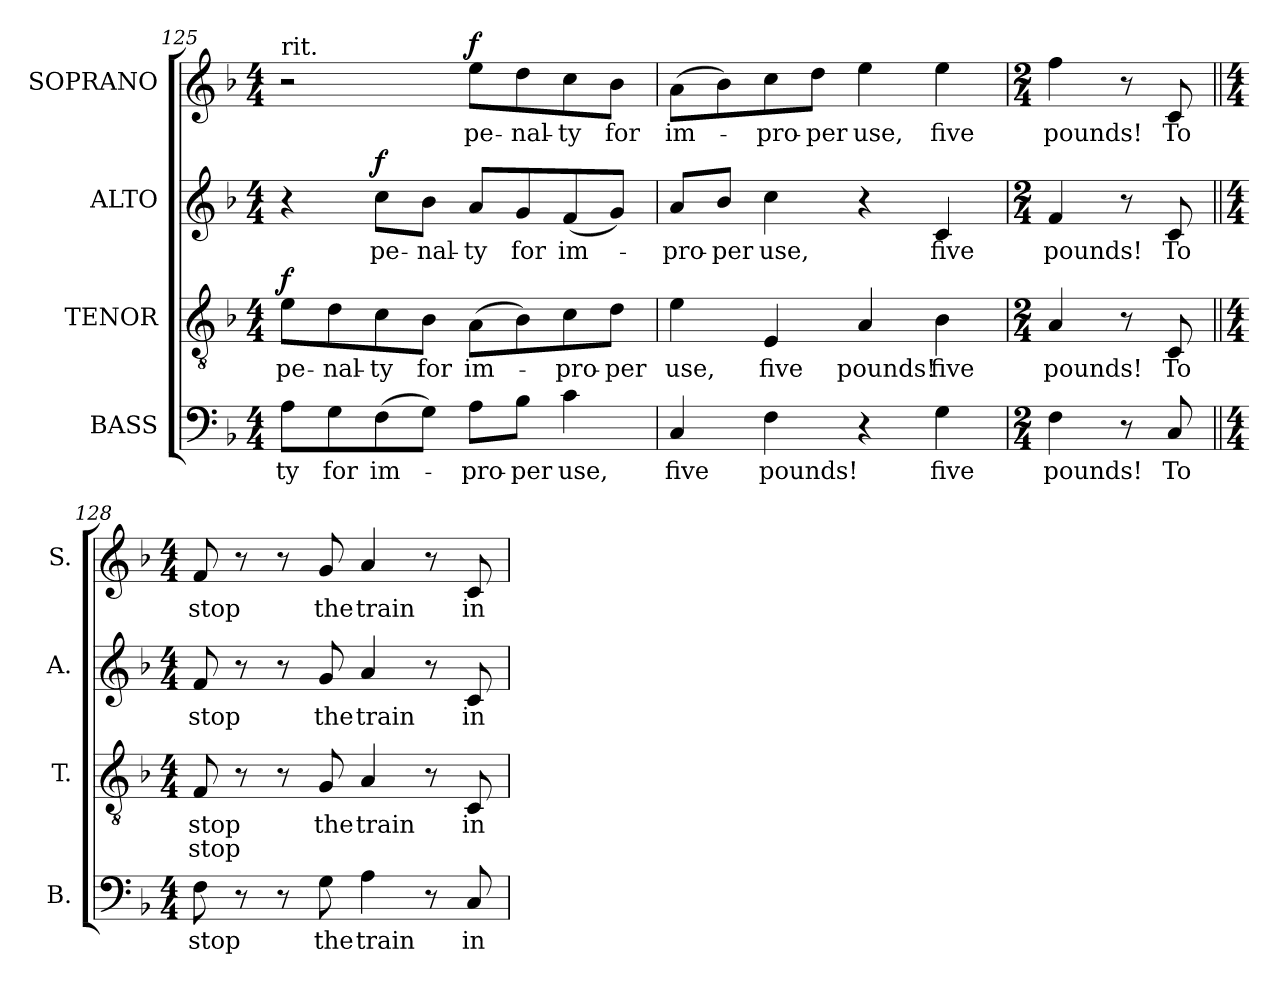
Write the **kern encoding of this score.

**kern	**text	**kern	**text	**text	**dynam	**kern	**text	**dynam	**kern	**text	**dynam
*part4	*part4	*part3	*part3	*part3	*part3	*part2	*part2	*part2	*part1	*part1	*part1
*staff4	*staff4	*staff3	*staff3	*staff3	*staff3	*staff2	*staff2	*staff2	*staff1	*staff1	*staff1
*I"BASS	*	*I"TENOR	*	*	*	*I"ALTO	*	*	*I"SOPRANO	*	*
*I'B.	*	*I'T.	*	*	*	*I'A.	*	*	*I'S.	*	*
!!LO:PB:g=z
*clefF4	*	*clefGv2	*	*	*	*clefG2	*	*	*clefG2	*	*
*	*	*ITrd7c12	*	*	*	*	*	*	*	*	*
*k[b-]	*	*k[b-]	*	*	*	*k[b-]	*	*	*k[b-]	*	*
*F:	*	*F:	*	*	*	*F:	*	*	*F:	*	*
*M4/4	*	*M4/4	*	*	*	*M4/4	*	*	*M4/4	*	*
=125	=125	=125	=125	=125	=125	=125	=125	=125	=125	=125	=125
!	!LO:LY:b:color=#000000	!	!	!	!	!	!	!	!	!	!
!	!	!	!	!	!	!	!	!	!LO:TX:t=rit.	!	!
!	!	!	!LO:LY:b:color=#000000	!	!	!	!	!	!	!	!
8Ai\L	-ty	8Ei\L	pe-	.	f	4r	.	.	2r	.	.
!	!LO:LY:b:color=#000000	!	!	!	!	!	!	!	!	!	!
!	!	!	!LO:LY:b:color=#000000	!	!	!	!	!	!	!	!
8Gi\	for	8Di\	-nal-	.	.	.	.	.	.	.	.
!	!LO:LY:b:color=#000000	!	!	!	!	!	!	!	!	!	!
!	!	!	!LO:LY:b:color=#000000	!	!	!	!	!	!	!	!
!	!	!	!	!	!	!	!LO:LY:b:color=#000000	!	!	!	!
(8Fi\	im-	8Ci\	-ty	.	.	8cci\L	pe-	f	.	.	.
!	!	!	!LO:LY:b:color=#000000	!	!	!	!	!	!	!	!
!	!	!	!	!	!	!	!LO:LY:b:color=#000000	!	!	!	!
8Gi\J)	.	8BB-i\J	for	.	.	8b-i\J	-nal-	.	.	.	.
!	!LO:LY:b:color=#000000	!	!	!	!	!	!	!	!	!	!
!	!	!	!LO:LY:b:color=#000000	!	!	!	!	!	!	!	!
!	!	!	!	!	!	!	!LO:LY:b:color=#000000	!	!	!	!
!	!	!	!	!	!	!	!	!	!	!LO:LY:b:color=#000000	!
8Ai\L	-pro-	(8AAi\L	im-	.	.	8ai/L	-ty	.	8eei\L	pe-	f
!	!LO:LY:b:color=#000000	!	!	!	!	!	!	!	!	!	!
!	!	!	!	!	!	!	!LO:LY:b:color=#000000	!	!	!	!
!	!	!	!	!	!	!	!	!	!	!LO:LY:b:color=#000000	!
8B-i\J	-per	8BB-i\)	.	.	.	8gi/	for	.	8ddi\	-nal-	.
!	!LO:LY:b:color=#000000	!	!	!	!	!	!	!	!	!	!
!	!	!	!LO:LY:b:color=#000000	!	!	!	!	!	!	!	!
!	!	!	!	!	!	!	!LO:LY:b:color=#000000	!	!	!	!
!	!	!	!	!	!	!	!	!	!	!LO:LY:b:color=#000000	!
4ci\	use,	8Ci\	-pro-	.	.	(8fi/	im-	.	8cci\	-ty	.
!	!	!	!LO:LY:b:color=#000000	!	!	!	!	!	!	!	!
!	!	!	!	!	!	!	!	!	!	!LO:LY:b:color=#000000	!
.	.	8Di\J	-per	.	.	8gi/J)	.	.	8b-i\J	for	.
=126	=126	=126	=126	=126	=126	=126	=126	=126	=126	=126	=126
!	!LO:LY:b:color=#000000	!	!	!	!	!	!	!	!	!	!
!	!	!	!LO:LY:b:color=#000000	!	!	!	!	!	!	!	!
!	!	!	!	!	!	!	!LO:LY:b:color=#000000	!	!	!	!
!	!	!	!	!	!	!	!	!	!	!LO:LY:b:color=#000000	!
4Ci/	five	4Ei\	use,	.	.	8ai/L	-pro-	.	(8ai\L	im-	.
!	!	!	!	!	!	!	!LO:LY:b:color=#000000	!	!	!	!
.	.	.	.	.	.	8b-i/J	-per	.	8b-i\)	.	.
!	!LO:LY:b:color=#000000	!	!	!	!	!	!	!	!	!	!
!	!	!	!LO:LY:b:color=#000000	!	!	!	!	!	!	!	!
!	!	!	!	!	!	!	!LO:LY:b:color=#000000	!	!	!	!
!	!	!	!	!	!	!	!	!	!	!LO:LY:b:color=#000000	!
4Fi\	pounds!	4EEi/	five	.	.	4cci\	use,	.	8cci\	-pro-	.
!	!	!	!	!	!	!	!	!	!	!LO:LY:b:color=#000000	!
.	.	.	.	.	.	.	.	.	8ddi\J	-per	.
!	!	!	!LO:LY:b:color=#000000	!	!	!	!	!	!	!	!
!	!	!	!	!	!	!	!	!	!	!LO:LY:b:color=#000000	!
4r	.	4AAi/	pounds!	.	.	4r	.	.	4eei\	use,	.
!	!LO:LY:b:color=#000000	!	!	!	!	!	!	!	!	!	!
!	!	!	!LO:LY:b:color=#000000	!	!	!	!	!	!	!	!
!	!	!	!	!	!	!	!LO:LY:b:color=#000000	!	!	!	!
!	!	!	!	!	!	!	!	!	!	!LO:LY:b:color=#000000	!
4Gi\	five	4BB-i\	five	.	.	4ci/	five	.	4eei\	five	.
=127	=127	=127	=127	=127	=127	=127	=127	=127	=127	=127	=127
*M2/4	*	*M2/4	*	*	*	*M2/4	*	*	*M2/4	*	*
!	!LO:LY:b:color=#000000	!	!	!	!	!	!	!	!	!	!
!	!	!	!LO:LY:b:color=#000000	!	!	!	!	!	!	!	!
!	!	!	!	!	!	!	!LO:LY:b:color=#000000	!	!	!	!
!	!	!	!	!	!	!	!	!	!	!LO:LY:b:color=#000000	!
4Fi\	pounds!	4AAi/	pounds!	.	.	4fi/	pounds!	.	4ffi\	pounds!	.
8r	.	8r	.	.	.	8r	.	.	8r	.	.
!	!LO:LY:b:color=#000000	!	!	!	!	!	!	!	!	!	!
!	!	!	!LO:LY:b:color=#000000	!	!	!	!	!	!	!	!
!	!	!	!	!	!	!	!LO:LY:b:color=#000000	!	!	!	!
!	!	!	!	!	!	!	!	!	!	!LO:LY:b:color=#000000	!
8Ci/	To	8CCi/	To	.	.	8ci/	To	.	8ci/	To	.
=128||	=128||	=128||	=128||	=128||	=128||	=128||	=128||	=128||	=128||	=128||	=128||
!!LO:REH:place=s1:B:color=#000000:enc=box:fs=17.1407:t=I
*M4/4	*	*M4/4	*	*	*	*M4/4	*	*	*M4/4	*	*
!	!LO:LY:b:color=#000000	!	!	!	!	!	!	!	!	!	!
!	!	!	!LO:LY:b:color=#000000	!LO:LY:b:color=#000000	!	!	!	!	!	!	!
!	!	!	!	!	!	!	!LO:LY:b:color=#000000	!	!	!	!
*	*	*	*	*	*	*	*	*	*MM80	*	*
!	!	!	!	!	!	!	!	!	!	!LO:LY:b:color=#000000	!
8Fi\	stop	8FFi/	stop	stop	.	8fi/	stop	.	8fi/	stop	.
8r	.	8r	.	.	.	8r	.	.	8r	.	.
8r	.	8r	.	.	.	8r	.	.	8r	.	.
!	!LO:LY:b:color=#000000	!	!	!	!	!	!	!	!	!	!
!	!	!	!LO:LY:b:color=#000000	!	!	!	!	!	!	!	!
!	!	!	!	!	!	!	!LO:LY:b:color=#000000	!	!	!	!
!	!	!	!	!	!	!	!	!	!	!LO:LY:b:color=#000000	!
8Gi\	the	8GGi/	the	.	.	8gi/	the	.	8gi/	the	.
!	!LO:LY:b:color=#000000	!	!	!	!	!	!	!	!	!	!
!	!	!	!LO:LY:b:color=#000000	!	!	!	!	!	!	!	!
!	!	!	!	!	!	!	!LO:LY:b:color=#000000	!	!	!	!
!	!	!	!	!	!	!	!	!	!	!LO:LY:b:color=#000000	!
4Ai\	train	4AAi/	train	.	.	4ai/	train	.	4ai/	train	.
8r	.	8r	.	.	.	8r	.	.	8r	.	.
!	!LO:LY:b:color=#000000	!	!	!	!	!	!	!	!	!	!
!	!	!	!LO:LY:b:color=#000000	!	!	!	!	!	!	!	!
!	!	!	!	!	!	!	!LO:LY:b:color=#000000	!	!	!	!
!	!	!	!	!	!	!	!	!	!	!LO:LY:b:color=#000000	!
8Ci/	in	8CCi/	in	.	.	8ci/	in	.	8ci/	in	.
=	=	=	=	=	=	=	=	=	=	=	=
*-	*-	*-	*-	*-	*-	*-	*-	*-	*-	*-	*-
